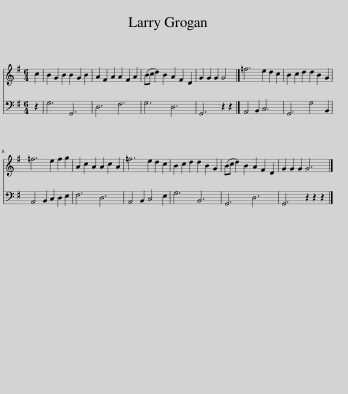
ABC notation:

X:1
%%score 1 2
L:1/8
M:6/4
I:linebreak $
K:G
V:1 treble
V:2 bass
V:1
 c2 | B2 G2 B2 B2 G2 B2 | A2 F2 A2 A2 F2 A2 | (Bc d2) B2 A2 F2 D2 | G2 G2 G2 G4 |] %5
 =f6 e2 d2 c2 | B2 c2 d2 d2 B2 G2 |$ =f6 e2 f2 g2 | A2 c2 A2 A2 c2 A2 | =f6 e2 d2 c2 | %10
 B2 c2 d2 d2 B2 G2 | (Bc d2) B2 A2 F2 D2 | G2 G2 G2 G6 |] %13
V:2
 z2 | G,6 G,,6 | D,6 F,6 | G,6 D,6 | G,,6 z2 z2 |] %5
 A,,4 B,,2 C,6 | G,,6 G,4 B,,2 |$ A,,4 B,,2 C,2 D,2 E,2 | F,6 D,6 | A,,4 B,,2 C,4 E,2 | %10
 G,6 B,,6 | G,,6 D,6 | G,,6 z2 z2 z2 |] %13
